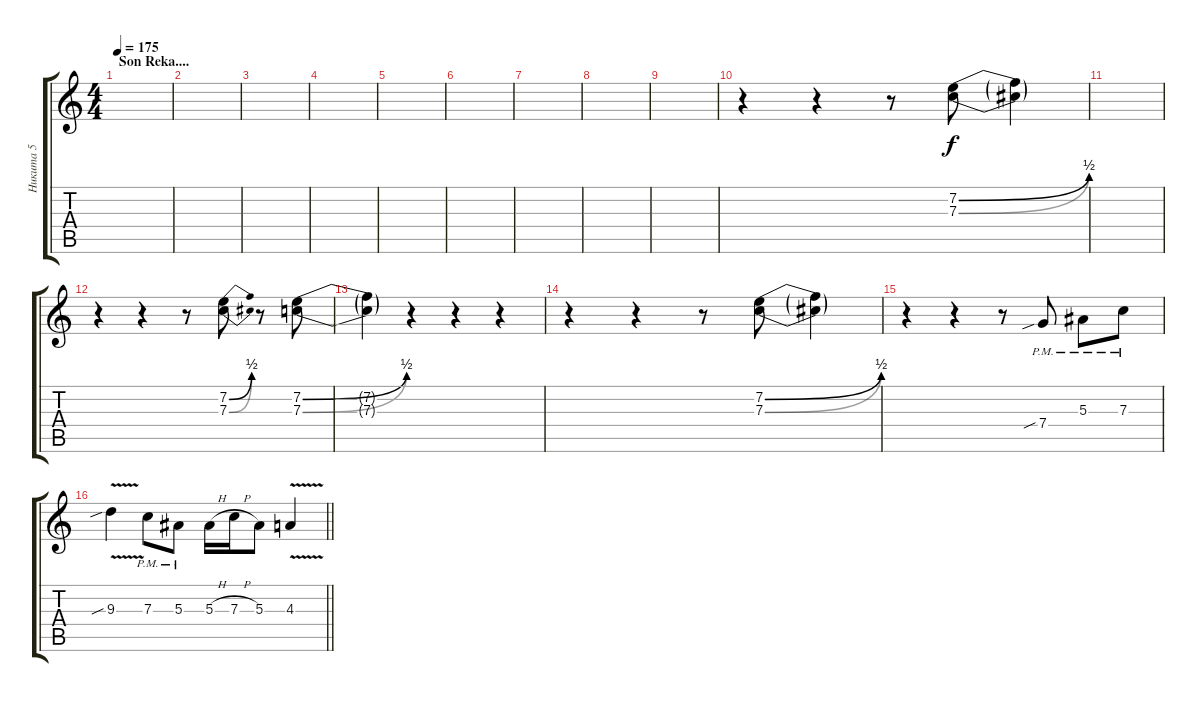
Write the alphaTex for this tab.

\track ("Никита 5" "Никита 5") {instrument distortionguitar}
\staff {score tabs}
\tuning (D4 A3 F3 C3 G2 D2) {hide}
\ts (4 4)
\section ("" "Son Reka....")
\tempo 175
\clef g2
\ks c
|
|
|
|
|
|
|
|
|
r.4 r.4 r.8 (7.2{be (bend 0 0 60 2)} 7.3{be (bend 0 0 60 2)}).8 (7.2{t} 7.3{t}).4 |
|
r.4 r.4 r.8 (7.2{be (bend 0 0 60 2)} 7.3{be (bend 0 0 60 2)}).8 r.8 (7.2{be (bend 0 0 60 2)} 7.3{be (bend 0 0 60 2)}).8 |
(7.2{t} 7.3{t}).4 r.4 r.4 r.4 |
r.4 r.4 r.8 (7.2{be (bend 0 0 60 2)} 7.3{be (bend 0 0 60 2)}).8 (7.2{t} 7.3{t}).4 |
r.4 r.4 r.8 7.4{sib pm}.8 5.3{pm}.8 7.3{pm}.8 |
\barLineRight lightlight
9.3{v sib}.4 7.3{pm}.8 5.3{pm}.8 5.3{h}.16 7.3{h}.16 5.3.8 4.3{v}.4
